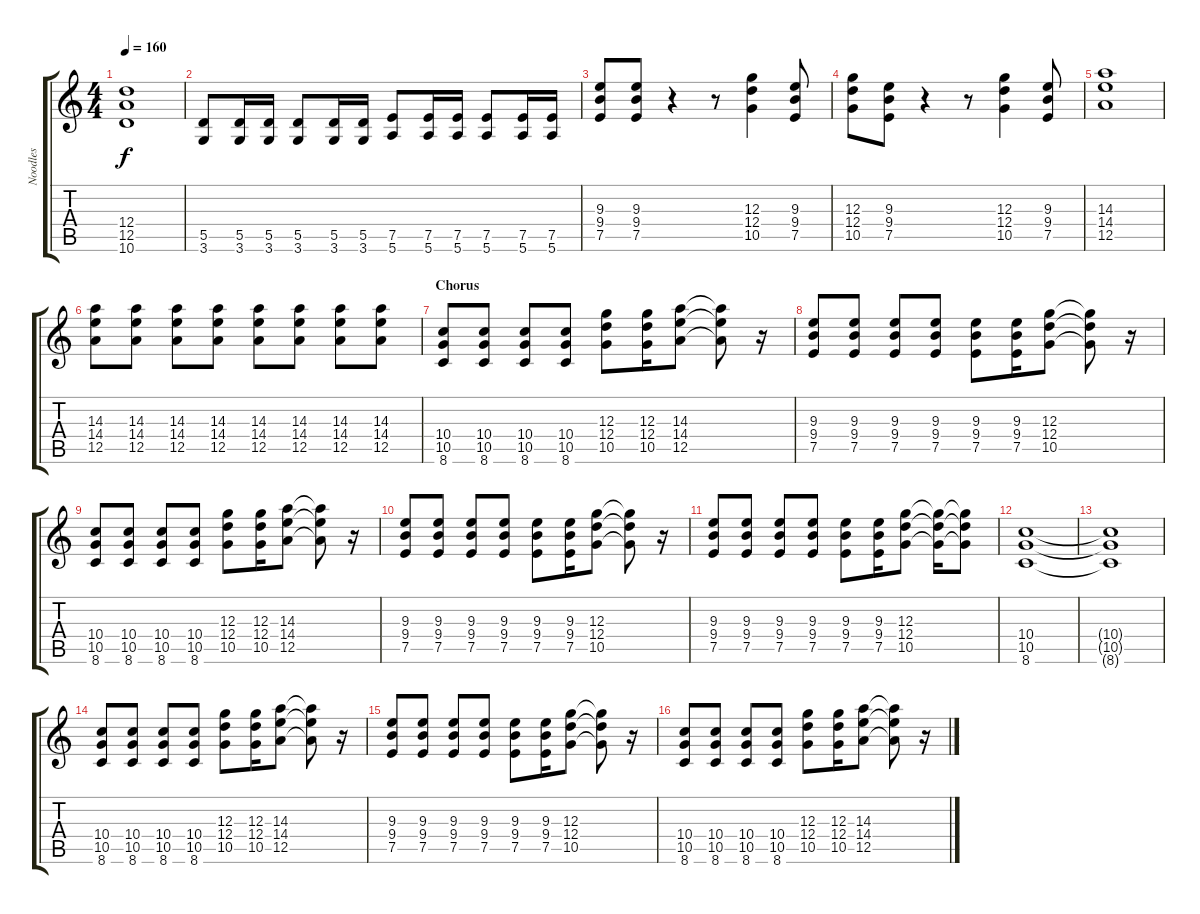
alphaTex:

\track ("Noodles" "Noodles") {instrument distortionguitar}
\staff {score tabs}
\tuning (E4 B3 G3 D3 A2 E2) {hide}
\ts (4 4)
\tempo 160
\clef g2
\ks c
(12.4 12.5 10.6).1{dy f} |
(5.5 3.6).8 (5.5 3.6).16 (5.5 3.6).16 (5.5 3.6).8 (5.5 3.6).16 (5.5 3.6).16 (7.5 5.6).8 (7.5 5.6).16 (7.5 5.6).16 (7.5 5.6).8 (7.5 5.6).16 (7.5 5.6).16 |
(9.3 9.4 7.5).8 (9.3 9.4 7.5).8 r.4 r.8 (12.3 12.4 10.5).4 (9.3 9.4 7.5).8 |
(12.3 12.4 10.5).8 (9.3 9.4 7.5).8 r.4 r.8 (12.3 12.4 10.5).4 (9.3 9.4 7.5).8 |
(14.3 14.4 12.5).1 |
(14.3 14.4 12.5).8 (14.3 14.4 12.5).8 (14.3 14.4 12.5).8 (14.3 14.4 12.5).8 (14.3 14.4 12.5).8 (14.3 14.4 12.5).8 (14.3 14.4 12.5).8 (14.3 14.4 12.5).8 |
\section ("" "Chorus")
(10.4 10.5 8.6).8 (10.4 10.5 8.6).8 (10.4 10.5 8.6).8 (10.4 10.5 8.6).8 (12.3 12.4 10.5).8 (12.3 12.4 10.5).16 (14.3 14.4 12.5).8 (14.3{t} 14.4{t} 12.5{t}).8 r.16 |
(9.3 9.4 7.5).8 (9.3 9.4 7.5).8 (9.3 9.4 7.5).8 (9.3 9.4 7.5).8 (9.3 9.4 7.5).8 (9.3 9.4 7.5).16 (12.3 12.4 10.5).8 (12.3{t} 12.4{t} 10.5{t}).8 r.16 |
(10.4 10.5 8.6).8 (10.4 10.5 8.6).8 (10.4 10.5 8.6).8 (10.4 10.5 8.6).8 (12.3 12.4 10.5).8 (12.3 12.4 10.5).16 (14.3 14.4 12.5).8 (14.3{t} 14.4{t} 12.5{t}).8 r.16 |
(9.3 9.4 7.5).8 (9.3 9.4 7.5).8 (9.3 9.4 7.5).8 (9.3 9.4 7.5).8 (9.3 9.4 7.5).8 (9.3 9.4 7.5).16 (12.3 12.4 10.5).8 (12.3{t} 12.4{t} 10.5{t}).8 r.16 |
(9.3 9.4 7.5).8 (9.3 9.4 7.5).8 (9.3 9.4 7.5).8 (9.3 9.4 7.5).8 (9.3 9.4 7.5).8 (9.3 9.4 7.5).16 (12.3 12.4 10.5).8 (12.3{t} 12.4{t} 10.5{t}).16 (12.3{t} 12.4{t} 10.5{t}).8 |
(10.4 10.5 8.6).1 |
(10.4{t} 10.5{t} 8.6{t}).1 |
(10.4 10.5 8.6).8 (10.4 10.5 8.6).8 (10.4 10.5 8.6).8 (10.4 10.5 8.6).8 (12.3 12.4 10.5).8 (12.3 12.4 10.5).16 (14.3 14.4 12.5).8 (14.3{t} 14.4{t} 12.5{t}).8 r.16 |
(9.3 9.4 7.5).8 (9.3 9.4 7.5).8 (9.3 9.4 7.5).8 (9.3 9.4 7.5).8 (9.3 9.4 7.5).8 (9.3 9.4 7.5).16 (12.3 12.4 10.5).8 (12.3{t} 12.4{t} 10.5{t}).8 r.16 |
(10.4 10.5 8.6).8 (10.4 10.5 8.6).8 (10.4 10.5 8.6).8 (10.4 10.5 8.6).8 (12.3 12.4 10.5).8 (12.3 12.4 10.5).16 (14.3 14.4 12.5).8 (14.3{t} 14.4{t} 12.5{t}).8 r.16
